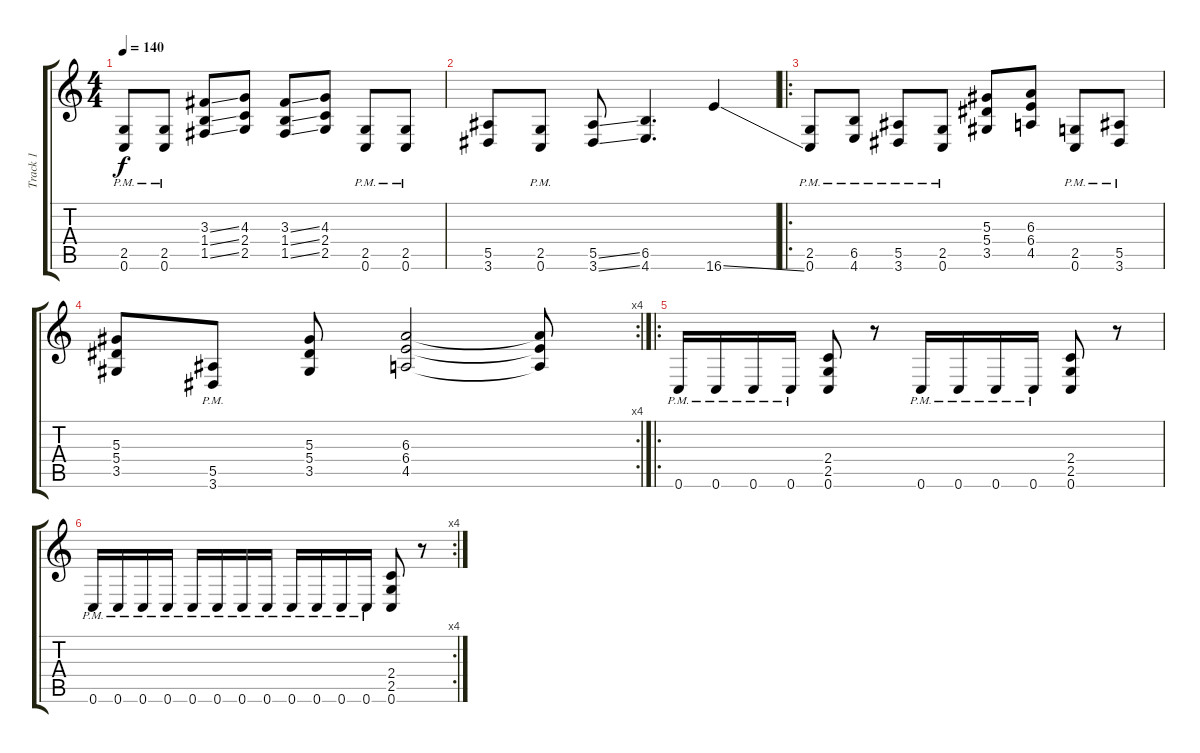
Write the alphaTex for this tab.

\track ("Track 1" "Track 1") {instrument distortionguitar}
\staff {score tabs}
\tuning (C4 G3 Eb3 Bb2 F2 C2) {hide}
\ts (4 4)
\tempo 140
\clef g2
\ks c
(2.5{pm} 0.6{pm}).8{dy f} (2.5{pm} 0.6{pm}).8 (3.3{ss} 1.4{ss} 1.5{ss}).8 (4.3 2.4 2.5).8 (3.3{ss} 1.4{ss} 1.5{ss}).8 (4.3 2.4 2.5).8 (2.5{pm} 0.6{pm}).8 (2.5{pm} 0.6{pm}).8 |
(5.5 3.6).8 (2.5{pm} 0.6{pm}).8 (5.5{ss} 3.6{ss}).8 (6.5 4.6).4{d} 16.6{ss}.4 |
\ro
(2.5{pm} 0.6{pm}).8 (6.5{pm} 4.6{pm}).8 (5.5{pm} 3.6{pm}).8 (2.5{pm} 0.6{pm}).8 (5.3 5.4 3.5).8 (6.3 6.4 4.5).8 (2.5{pm} 0.6{pm}).8 (5.5{pm} 3.6{pm}).8 |
\rc 4
(5.3 5.4 3.5).8 (5.5{pm} 3.6{pm}).8 (5.3 5.4 3.5).8 (6.3 6.4 4.5).2 (6.3{t} 6.4{t} 4.5{t}).8 |
\ro
0.6{pm}.16 0.6{pm}.16 0.6{pm}.16 0.6{pm}.16 (2.4 2.5 0.6).8 r.8 0.6{pm}.16 0.6{pm}.16 0.6{pm}.16 0.6{pm}.16 (2.4 2.5 0.6).8 r.8 |
\rc 4
0.6{pm}.16 0.6{pm}.16 0.6{pm}.16 0.6{pm}.16 0.6{pm}.16 0.6{pm}.16 0.6{pm}.16 0.6{pm}.16 0.6{pm}.16 0.6{pm}.16 0.6{pm}.16 0.6{pm}.16 (2.4 2.5 0.6).8 r.8
